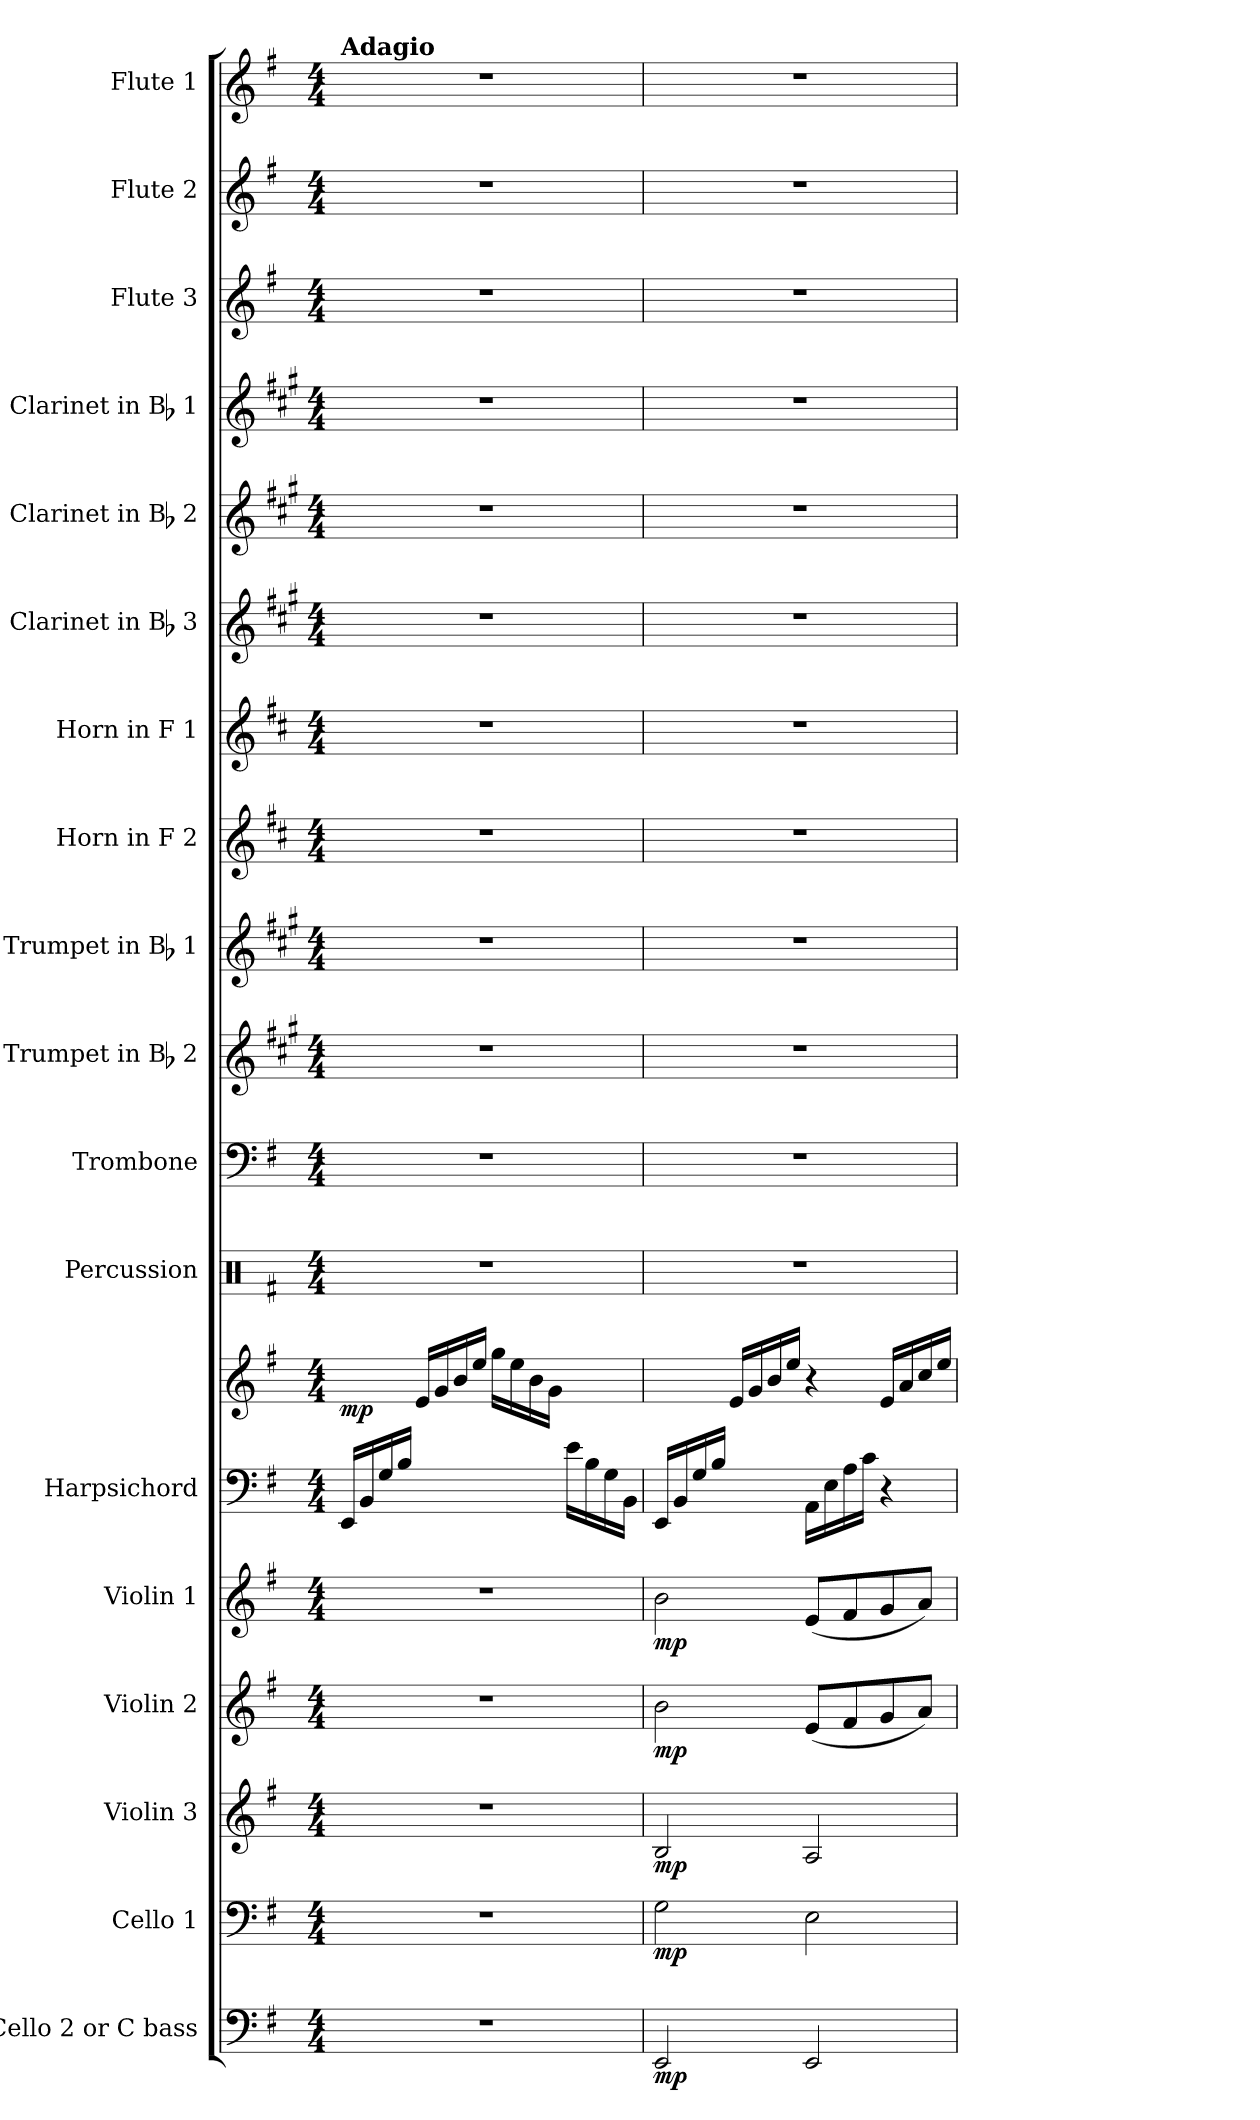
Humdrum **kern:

**kern	**dynam	**kern	**dynam	**kern	**dynam	**kern	**dynam	**kern	**dynam	**kern	**kern	**dynam	**kern	**kern	**kern	**kern	**kern	**kern	**kern	**kern	**kern	**kern	**kern	**kern
*part18	*part18	*part17	*part17	*part16	*part16	*part15	*part15	*part14	*part14	*part13	*part13	*part13	*part12	*part11	*part10	*part9	*part8	*part7	*part6	*part5	*part4	*part3	*part2	*part1
*staff19	*staff19	*staff18	*staff18	*staff17	*staff17	*staff16	*staff16	*staff15	*staff15	*staff14	*staff13	*staff13/14	*staff12	*staff11	*staff10	*staff9	*staff8	*staff7	*staff6	*staff5	*staff4	*staff3	*staff2	*staff1
*I"Cello 2 or C bass	*	*I"Cello 1	*	*I"Violin 3	*	*I"Violin 2	*	*I"Violin 1	*	*I"Harpsichord	*	*	*I"Percussion	*I"Trombone	*I"Trumpet in Bb 2	*I"Trumpet in Bb 1	*I"Horn in F 2	*I"Horn in F 1	*I"Clarinet in Bb 3	*I"Clarinet in Bb 2	*I"Clarinet in Bb 1	*I"Flute 3	*I"Flute 2	*I"Flute 1
*	*	*	*	*I'Vln. 3	*	*I'Vln. 2	*	*I'Vln. 1	*	*I'Hpschd.	*	*	*I'Perc.	*I'Tbn.	*	*	*I'Hn. 2	*I'Hn. 1	*	*	*	*I'Fl. 3	*I'Fl. 2	*I'Fl. 1
*clefF4	*	*clefF4	*	*clefG2	*	*clefG2	*	*clefG2	*	*clefF4	*clefG2	*	*clefX	*clefF4	*clefG2	*clefG2	*clefG2	*clefG2	*clefG2	*clefG2	*clefG2	*clefG2	*clefG2	*clefG2
*	*	*	*	*	*	*	*	*	*	*	*	*	*	*	*ITrd1c2	*ITrd1c2	*ITrd4c7	*ITrd4c7	*ITrd1c2	*ITrd1c2	*ITrd1c2	*	*	*
*k[f#]	*	*k[f#]	*	*k[f#]	*	*k[f#]	*	*k[f#]	*	*k[f#]	*k[f#]	*	*k[f#]	*k[f#]	*k[f#]	*k[f#]	*k[f#]	*k[f#]	*k[f#]	*k[f#]	*k[f#]	*k[f#]	*k[f#]	*k[f#]
*e:	*	*e:	*	*e:	*	*e:	*	*e:	*	*e:	*e:	*	*e:	*e:	*e:	*e:	*e:	*e:	*e:	*e:	*e:	*e:	*e:	*e:
*M4/4	*	*M4/4	*	*M4/4	*	*M4/4	*	*M4/4	*	*M4/4	*M4/4	*	*M4/4	*M4/4	*M4/4	*M4/4	*M4/4	*M4/4	*M4/4	*M4/4	*M4/4	*M4/4	*M4/4	*M4/4
*MM70	*	*MM70	*	*MM70	*	*MM70	*	*MM70	*	*MM70	*MM70	*	*MM70	*MM70	*MM70	*MM70	*MM70	*MM70	*MM70	*MM70	*MM70	*MM70	*MM70	*MM70
=1	=1	=1	=1	=1	=1	=1	=1	=1	=1	=1	=1	=1	=1	=1	=1	=1	=1	=1	=1	=1	=1	=1	=1	=1
!	!	!	!	!	!	!	!	!	!	!	!	!	!	!	!	!	!	!	!	!	!	!	!	!LO:TX:a:B:t=Adagio
!	!	!	!	!	!	!	!	!	!	!	!	!LO:DY:b	!	!	!	!	!	!	!	!	!	!	!	!
1r	.	1r	.	1r	.	1r	.	1r	.	16EE/LL	4ryy	mp	1r	1r	1r	1r	1r	1r	1r	1r	1r	1r	1r	1r
.	.	.	.	.	.	.	.	.	.	16BB/	.	.	.	.	.	.	.	.	.	.	.	.	.	.
.	.	.	.	.	.	.	.	.	.	16G/	.	.	.	.	.	.	.	.	.	.	.	.	.	.
.	.	.	.	.	.	.	.	.	.	16B/JJ	.	.	.	.	.	.	.	.	.	.	.	.	.	.
.	.	.	.	.	.	.	.	.	.	2ryy	16e/LL	.	.	.	.	.	.	.	.	.	.	.	.	.
.	.	.	.	.	.	.	.	.	.	.	16g/	.	.	.	.	.	.	.	.	.	.	.	.	.
.	.	.	.	.	.	.	.	.	.	.	16b/	.	.	.	.	.	.	.	.	.	.	.	.	.
.	.	.	.	.	.	.	.	.	.	.	16ee/JJ	.	.	.	.	.	.	.	.	.	.	.	.	.
.	.	.	.	.	.	.	.	.	.	.	16gg\LL	.	.	.	.	.	.	.	.	.	.	.	.	.
.	.	.	.	.	.	.	.	.	.	.	16ee\	.	.	.	.	.	.	.	.	.	.	.	.	.
.	.	.	.	.	.	.	.	.	.	.	16b\	.	.	.	.	.	.	.	.	.	.	.	.	.
.	.	.	.	.	.	.	.	.	.	.	16g\JJ	.	.	.	.	.	.	.	.	.	.	.	.	.
.	.	.	.	.	.	.	.	.	.	16e\LL	4ryy	.	.	.	.	.	.	.	.	.	.	.	.	.
.	.	.	.	.	.	.	.	.	.	16B\	.	.	.	.	.	.	.	.	.	.	.	.	.	.
.	.	.	.	.	.	.	.	.	.	16G\	.	.	.	.	.	.	.	.	.	.	.	.	.	.
.	.	.	.	.	.	.	.	.	.	16BB\JJ	.	.	.	.	.	.	.	.	.	.	.	.	.	.
=2	=2	=2	=2	=2	=2	=2	=2	=2	=2	=2	=2	=2	=2	=2	=2	=2	=2	=2	=2	=2	=2	=2	=2	=2
!	!LO:DY:b	!	!LO:DY:b	!	!LO:DY:b	!	!LO:DY:b	!	!LO:DY:b	!	!	!	!	!	!	!	!	!	!	!	!	!	!	!
2EE/	mp	2G\	mp	2B/	mp	2b\	mp	2b\	mp	16EE/LL	4ryy	.	1r	1r	1r	1r	1r	1r	1r	1r	1r	1r	1r	1r
.	.	.	.	.	.	.	.	.	.	16BB/	.	.	.	.	.	.	.	.	.	.	.	.	.	.
.	.	.	.	.	.	.	.	.	.	16G/	.	.	.	.	.	.	.	.	.	.	.	.	.	.
.	.	.	.	.	.	.	.	.	.	16B/JJ	.	.	.	.	.	.	.	.	.	.	.	.	.	.
.	.	.	.	.	.	.	.	.	.	4ryy	16e/LL	.	.	.	.	.	.	.	.	.	.	.	.	.
.	.	.	.	.	.	.	.	.	.	.	16g/	.	.	.	.	.	.	.	.	.	.	.	.	.
.	.	.	.	.	.	.	.	.	.	.	16b/	.	.	.	.	.	.	.	.	.	.	.	.	.
.	.	.	.	.	.	.	.	.	.	.	16ee/JJ	.	.	.	.	.	.	.	.	.	.	.	.	.
2EE/	.	2E\	.	2A/	.	(8e/L	.	(8e/L	.	16AA\LL	4r	.	.	.	.	.	.	.	.	.	.	.	.	.
.	.	.	.	.	.	.	.	.	.	16E\	.	.	.	.	.	.	.	.	.	.	.	.	.	.
.	.	.	.	.	.	8f#/	.	8f#/	.	16A\	.	.	.	.	.	.	.	.	.	.	.	.	.	.
.	.	.	.	.	.	.	.	.	.	16c\JJ	.	.	.	.	.	.	.	.	.	.	.	.	.	.
.	.	.	.	.	.	8g/	.	8g/	.	4r	16e/LL	.	.	.	.	.	.	.	.	.	.	.	.	.
.	.	.	.	.	.	.	.	.	.	.	16a/	.	.	.	.	.	.	.	.	.	.	.	.	.
.	.	.	.	.	.	8a/J)	.	8a/J)	.	.	16cc/	.	.	.	.	.	.	.	.	.	.	.	.	.
.	.	.	.	.	.	.	.	.	.	.	16ee/JJ	.	.	.	.	.	.	.	.	.	.	.	.	.
=	=	=	=	=	=	=	=	=	=	=	=	=	=	=	=	=	=	=	=	=	=	=	=	=
*-	*-	*-	*-	*-	*-	*-	*-	*-	*-	*-	*-	*-	*-	*-	*-	*-	*-	*-	*-	*-	*-	*-	*-	*-
